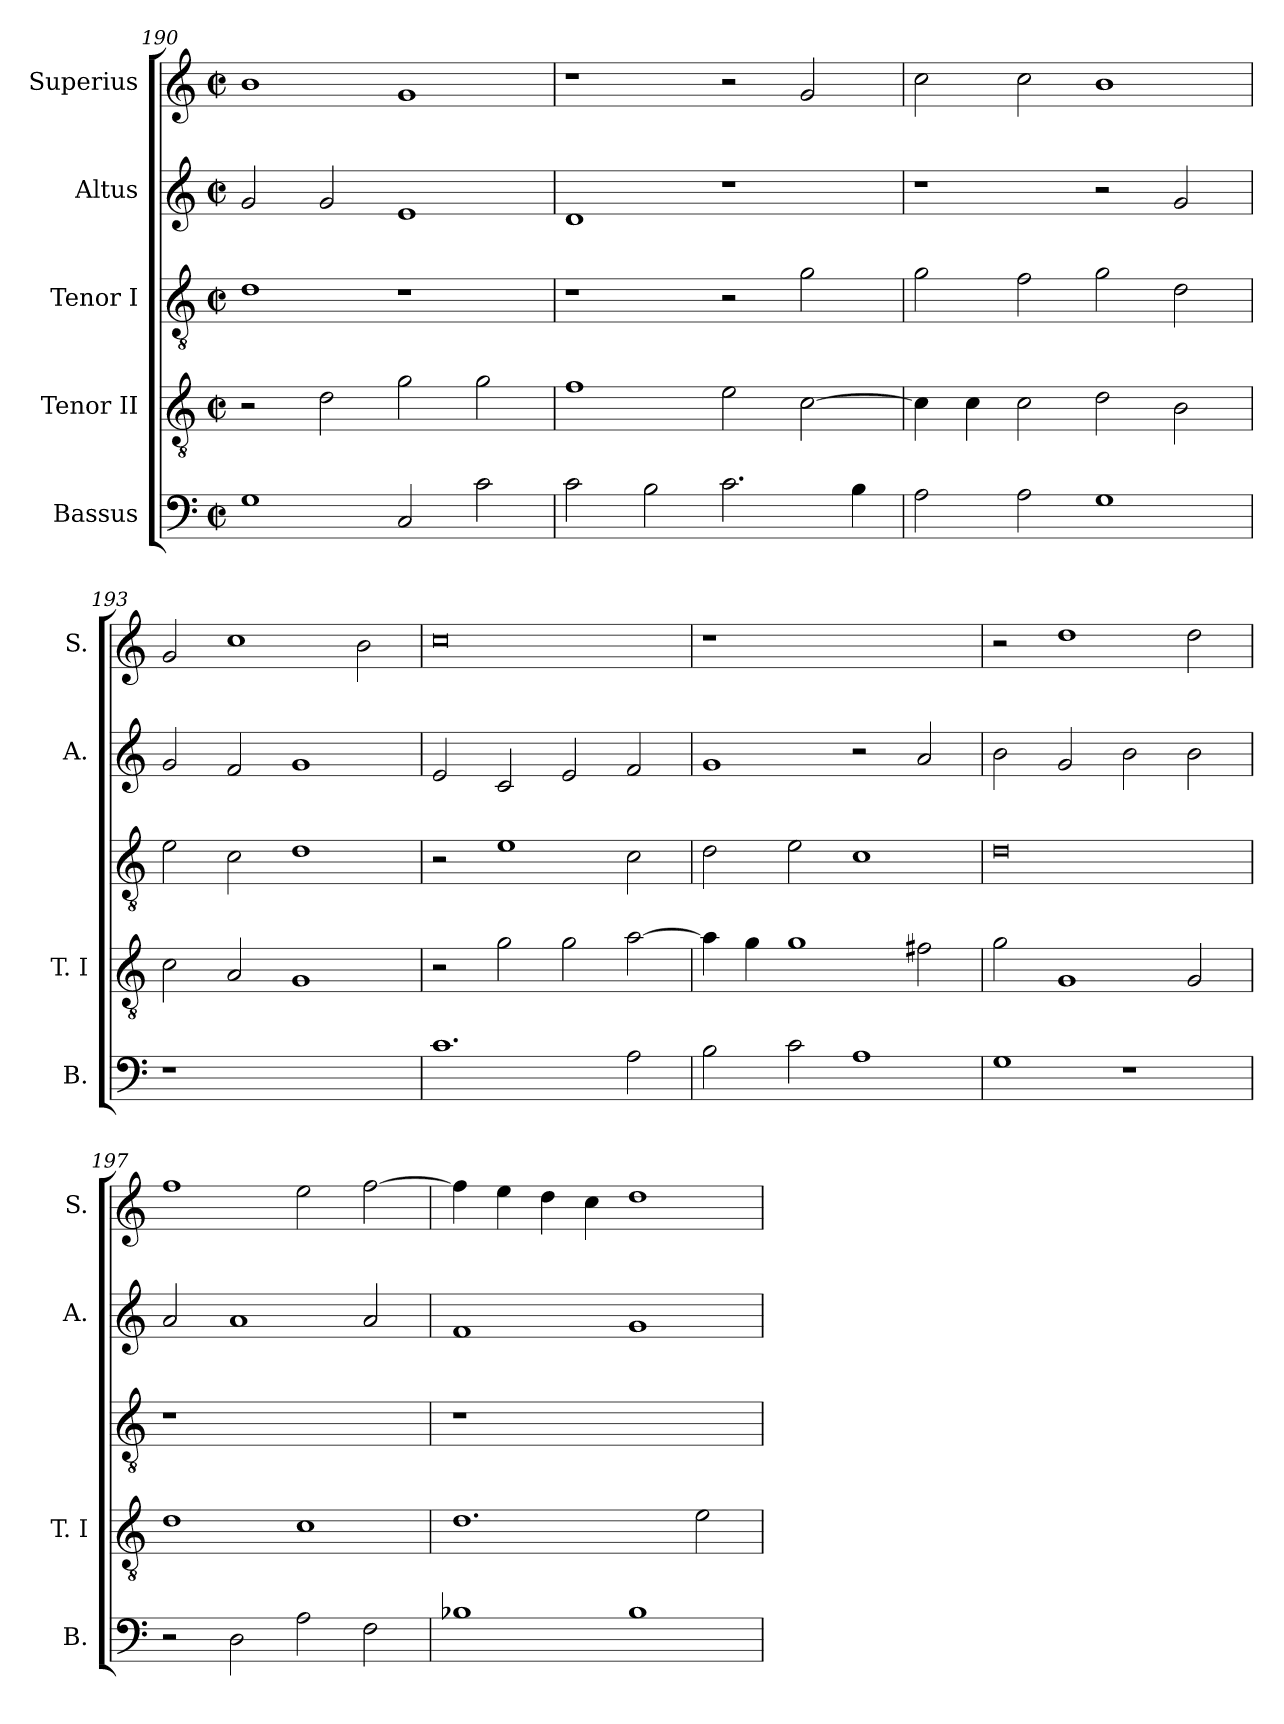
**kern	**kern	**kern	**kern	**kern
*part5	*part4	*part3	*part2	*part1
*staff5	*staff4	*staff3	*staff2	*staff1
*I"Bassus	*I"Tenor II	*I"Tenor I	*I"Altus	*I"Superius
*I'B.	*I'T. I	*	*I'A.	*I'S.
!!LO:PB:g=z
*clefF4	*clefGv2	*clefGv2	*clefG2	*clefG2
*	*ITrd7c12	*ITrd7c12	*	*
*k[]	*k[]	*k[]	*k[]	*k[]
*C:	*C:	*C:	*C:	*C:
*M2/2	*M2/2	*M2/2	*M2/2	*M2/2
*met(c|)	*met(c|)	*met(c|)	*met(c|)	*met(c|)
=190	=190	=190	=190	=190
1Gi	2r	1Di	2gi/	1bi
.	2Di\	.	2gi/	.
2Ci/	2Gi\	1r	1ei	1gi
2ci\	2Gi\	.	.	.
=191	=191	=191	=191	=191
2ci\	1Fi	1r	1di	1r
2Bi\	.	.	.	.
2.ci\	2Ei\	2r	1r	2r
.	[>2Ci\	2Gi\	.	2gi/
4Bi\	.	.	.	.
=192	=192	=192	=192	=192
2Ai\	4Ci\]	2Gi\	1r	2cci\
.	4Ci\	.	.	.
2Ai\	2Ci\	2Fi\	.	2cci\
1Gi	2Di\	2Gi\	2r	1bi
.	2BBi\	2Di\	2gi/	.
=193	=193	=193	=193	=193
!LO:N:vis=1	!	!	!	!
1r	2Ci\	2Ei\	2gi/	2gi/
.	2AAi/	2Ci\	2fi/	1cci
1ryy	1GGi	1Di	1gi	.
.	.	.	.	2bi\
=194	=194	=194	=194	=194
1.ci	2r	2r	2ei/	0cci
.	2Gi\	1Ei	2ci/	.
.	2Gi\	.	2ei/	.
2Ai\	[>2Ai\	2Ci\	2fi/	.
!!LO:LB:g=z
=195	=195	=195	=195	=195
!	!	!	!	!LO:N:vis=1
2Bi\	4Ai\]	2Di\	1gi	1r
.	4Gi\	.	.	.
2ci\	1Gi	2Ei\	.	.
1Ai	.	1Ci	2r	1ryy
.	2F#Xi\	.	2ai/	.
=196	=196	=196	=196	=196
1Gi	2Gi\	0Di	2bi\	2r
.	1GGi	.	2gi/	1ddi
1r	.	.	2bi\	.
.	2GGi/	.	2bi\	2ddi\
=197	=197	=197	=197	=197
!	!	!LO:N:vis=1	!	!
2r	1Di	1r	2ai/	1ffi
2Di\	.	.	1ai	.
2Ai\	1Ci	1ryy	.	2eei\
2Fi\	.	.	2ai/	[>2ffi\
=198	=198	=198	=198	=198
!	!	!LO:N:vis=1	!	!
1B-Xi	1.Di	1r	1fi	4ffi\]
.	.	.	.	4eei\
.	.	.	.	4ddi\
.	.	.	.	4cci\
1B-i	.	1ryy	1gi	1ddi
.	2Ei\	.	.	.
=	=	=	=	=
*-	*-	*-	*-	*-
